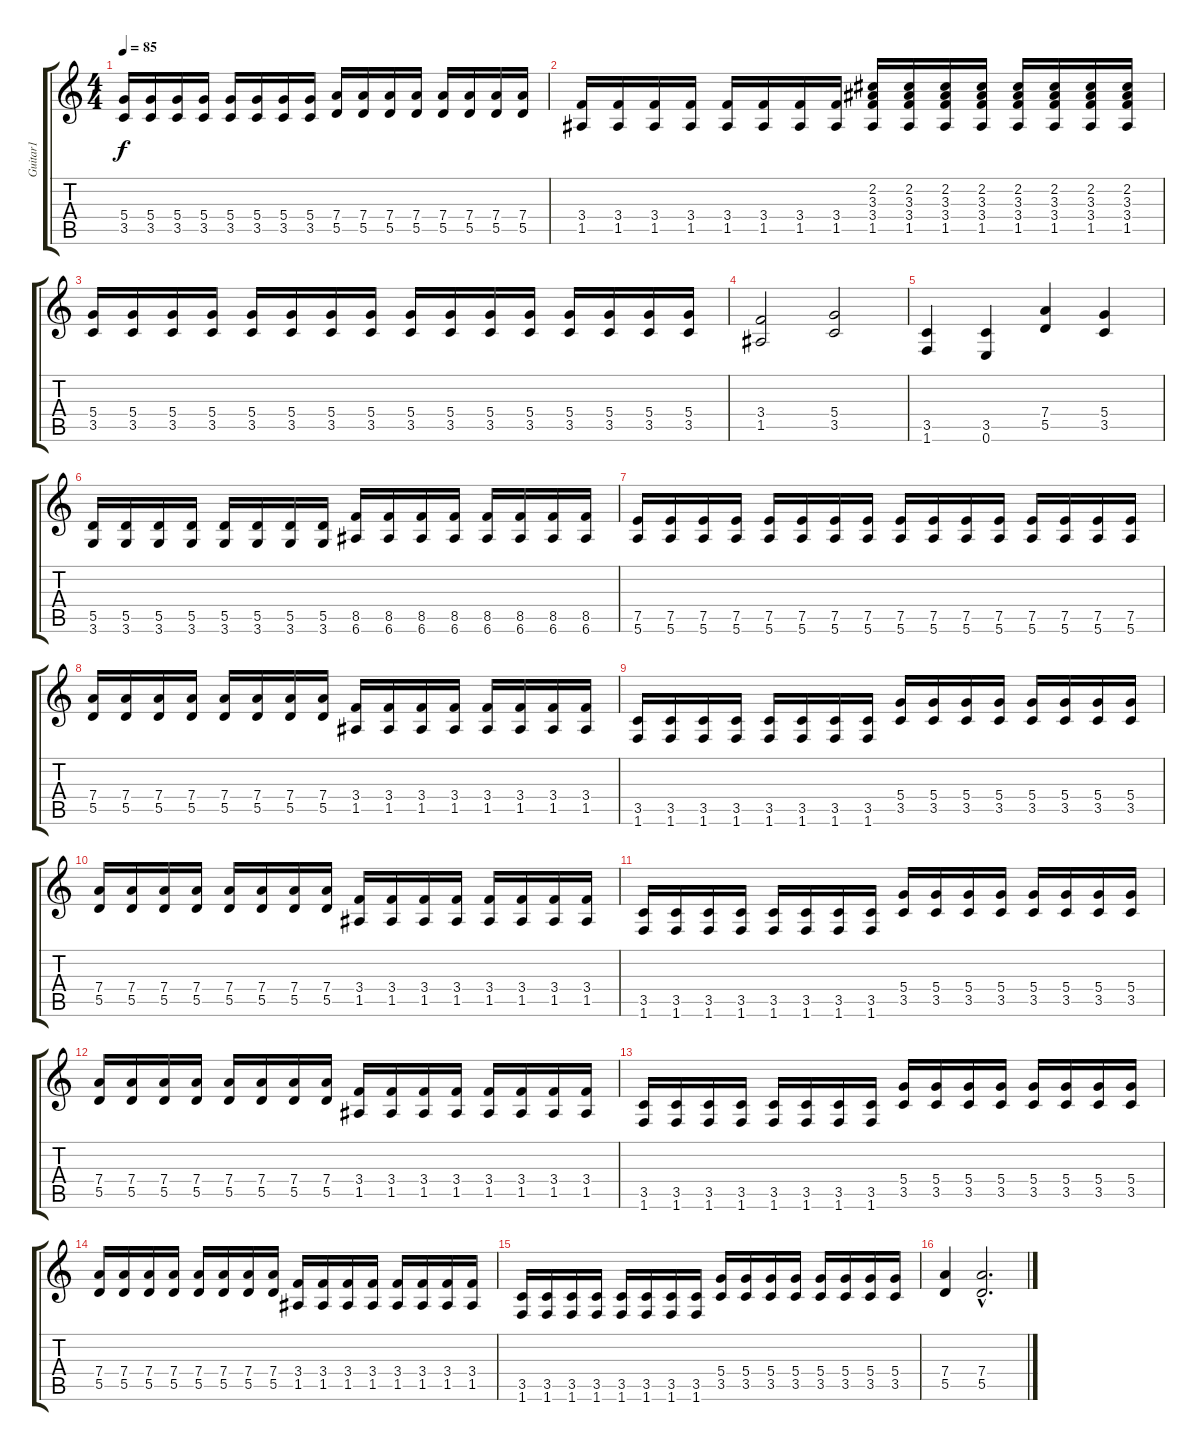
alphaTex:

\track ("Guitar1" "Guitar1") {instrument overdrivenguitar}
\staff {score tabs}
\tuning (E4 B3 G3 D3 A2 E2) {hide}
\ts (4 4)
\tempo 85
\clef g2
\ks c
(5.4 3.5).16{dy f} (5.4 3.5).16 (5.4 3.5).16 (5.4 3.5).16 (5.4 3.5).16 (5.4 3.5).16 (5.4 3.5).16 (5.4 3.5).16 (7.4 5.5).16 (7.4 5.5).16 (7.4 5.5).16 (7.4 5.5).16 (7.4 5.5).16 (7.4 5.5).16 (7.4 5.5).16 (7.4 5.5).16 |
(3.4 1.5).16 (3.4 1.5).16 (3.4 1.5).16 (3.4 1.5).16 (3.4 1.5).16 (3.4 1.5).16 (3.4 1.5).16 (3.4 1.5).16 (2.2 3.3 3.4 1.5).16 (2.2 3.3 3.4 1.5).16 (2.2 3.3 3.4 1.5).16 (2.2 3.3 3.4 1.5).16 (2.2 3.3 3.4 1.5).16 (2.2 3.3 3.4 1.5).16 (2.2 3.3 3.4 1.5).16 (2.2 3.3 3.4 1.5).16 |
(5.4 3.5).16 (5.4 3.5).16 (5.4 3.5).16 (5.4 3.5).16 (5.4 3.5).16 (5.4 3.5).16 (5.4 3.5).16 (5.4 3.5).16 (5.4 3.5).16 (5.4 3.5).16 (5.4 3.5).16 (5.4 3.5).16 (5.4 3.5).16 (5.4 3.5).16 (5.4 3.5).16 (5.4 3.5).16 |
(3.4 1.5).2 (5.4 3.5).2 |
(3.5 1.6).4 (3.5 0.6).4 (7.4 5.5).4 (5.4 3.5).4 |
(5.5 3.6).16 (5.5 3.6).16 (5.5 3.6).16 (5.5 3.6).16 (5.5 3.6).16 (5.5 3.6).16 (5.5 3.6).16 (5.5 3.6).16 (8.5 6.6).16 (8.5 6.6).16 (8.5 6.6).16 (8.5 6.6).16 (8.5 6.6).16 (8.5 6.6).16 (8.5 6.6).16 (8.5 6.6).16 |
(7.5 5.6).16 (7.5 5.6).16 (7.5 5.6).16 (7.5 5.6).16 (7.5 5.6).16 (7.5 5.6).16 (7.5 5.6).16 (7.5 5.6).16 (7.5 5.6).16 (7.5 5.6).16 (7.5 5.6).16 (7.5 5.6).16 (7.5 5.6).16 (7.5 5.6).16 (7.5 5.6).16 (7.5 5.6).16 |
(7.4 5.5).16 (7.4 5.5).16 (7.4 5.5).16 (7.4 5.5).16 (7.4 5.5).16 (7.4 5.5).16 (7.4 5.5).16 (7.4 5.5).16 (3.4 1.5).16 (3.4 1.5).16 (3.4 1.5).16 (3.4 1.5).16 (3.4 1.5).16 (3.4 1.5).16 (3.4 1.5).16 (3.4 1.5).16 |
(3.5 1.6).16 (3.5 1.6).16 (3.5 1.6).16 (3.5 1.6).16 (3.5 1.6).16 (3.5 1.6).16 (3.5 1.6).16 (3.5 1.6).16 (5.4 3.5).16 (5.4 3.5).16 (5.4 3.5).16 (5.4 3.5).16 (5.4 3.5).16 (5.4 3.5).16 (5.4 3.5).16 (5.4 3.5).16 |
(7.4 5.5).16 (7.4 5.5).16 (7.4 5.5).16 (7.4 5.5).16 (7.4 5.5).16 (7.4 5.5).16 (7.4 5.5).16 (7.4 5.5).16 (3.4 1.5).16 (3.4 1.5).16 (3.4 1.5).16 (3.4 1.5).16 (3.4 1.5).16 (3.4 1.5).16 (3.4 1.5).16 (3.4 1.5).16 |
(3.5 1.6).16 (3.5 1.6).16 (3.5 1.6).16 (3.5 1.6).16 (3.5 1.6).16 (3.5 1.6).16 (3.5 1.6).16 (3.5 1.6).16 (5.4 3.5).16 (5.4 3.5).16 (5.4 3.5).16 (5.4 3.5).16 (5.4 3.5).16 (5.4 3.5).16 (5.4 3.5).16 (5.4 3.5).16 |
(7.4 5.5).16 (7.4 5.5).16 (7.4 5.5).16 (7.4 5.5).16 (7.4 5.5).16 (7.4 5.5).16 (7.4 5.5).16 (7.4 5.5).16 (3.4 1.5).16 (3.4 1.5).16 (3.4 1.5).16 (3.4 1.5).16 (3.4 1.5).16 (3.4 1.5).16 (3.4 1.5).16 (3.4 1.5).16 |
(3.5 1.6).16 (3.5 1.6).16 (3.5 1.6).16 (3.5 1.6).16 (3.5 1.6).16 (3.5 1.6).16 (3.5 1.6).16 (3.5 1.6).16 (5.4 3.5).16 (5.4 3.5).16 (5.4 3.5).16 (5.4 3.5).16 (5.4 3.5).16 (5.4 3.5).16 (5.4 3.5).16 (5.4 3.5).16 |
(7.4 5.5).16 (7.4 5.5).16 (7.4 5.5).16 (7.4 5.5).16 (7.4 5.5).16 (7.4 5.5).16 (7.4 5.5).16 (7.4 5.5).16 (3.4 1.5).16 (3.4 1.5).16 (3.4 1.5).16 (3.4 1.5).16 (3.4 1.5).16 (3.4 1.5).16 (3.4 1.5).16 (3.4 1.5).16 |
(3.5 1.6).16 (3.5 1.6).16 (3.5 1.6).16 (3.5 1.6).16 (3.5 1.6).16 (3.5 1.6).16 (3.5 1.6).16 (3.5 1.6).16 (5.4 3.5).16 (5.4 3.5).16 (5.4 3.5).16 (5.4 3.5).16 (5.4 3.5).16 (5.4 3.5).16 (5.4 3.5).16 (5.4 3.5).16 |
(7.4 5.5).4 (7.4{hac} 5.5{hac}).2{d}
